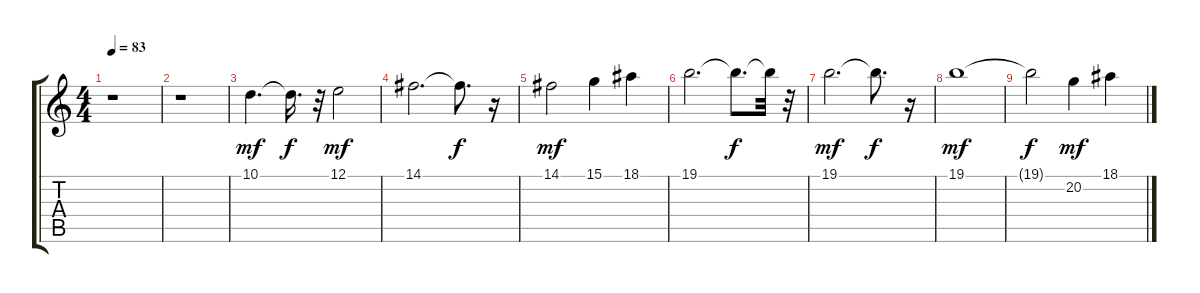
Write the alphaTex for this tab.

\track "" {instrument flute}
\staff {score tabs}
\tuning (E4 B3 G3 D3 A2 E2) {hide}
\ts (4 4)
\tempo 83
\clef g2
\ks c
r.1{dy mf} |
r.1 |
10.1.4{d} 10.1{t}.16{d dy f} r.32 12.1.2{dy mf} |
14.1.2{d} 14.1{t}.8{d dy f} r.16 |
14.1.2{dy mf} 15.1.4 18.1.4 |
19.1.2{d} 19.1{t}.8{d dy f} 19.1{t}.32{txt ""} r.32 |
19.1.2{d dy mf} 19.1{t}.8{d dy f} r.16 |
19.1.1{dy mf} |
19.1{t}.2{dy f} 20.2.4{dy mf} 18.1.4
